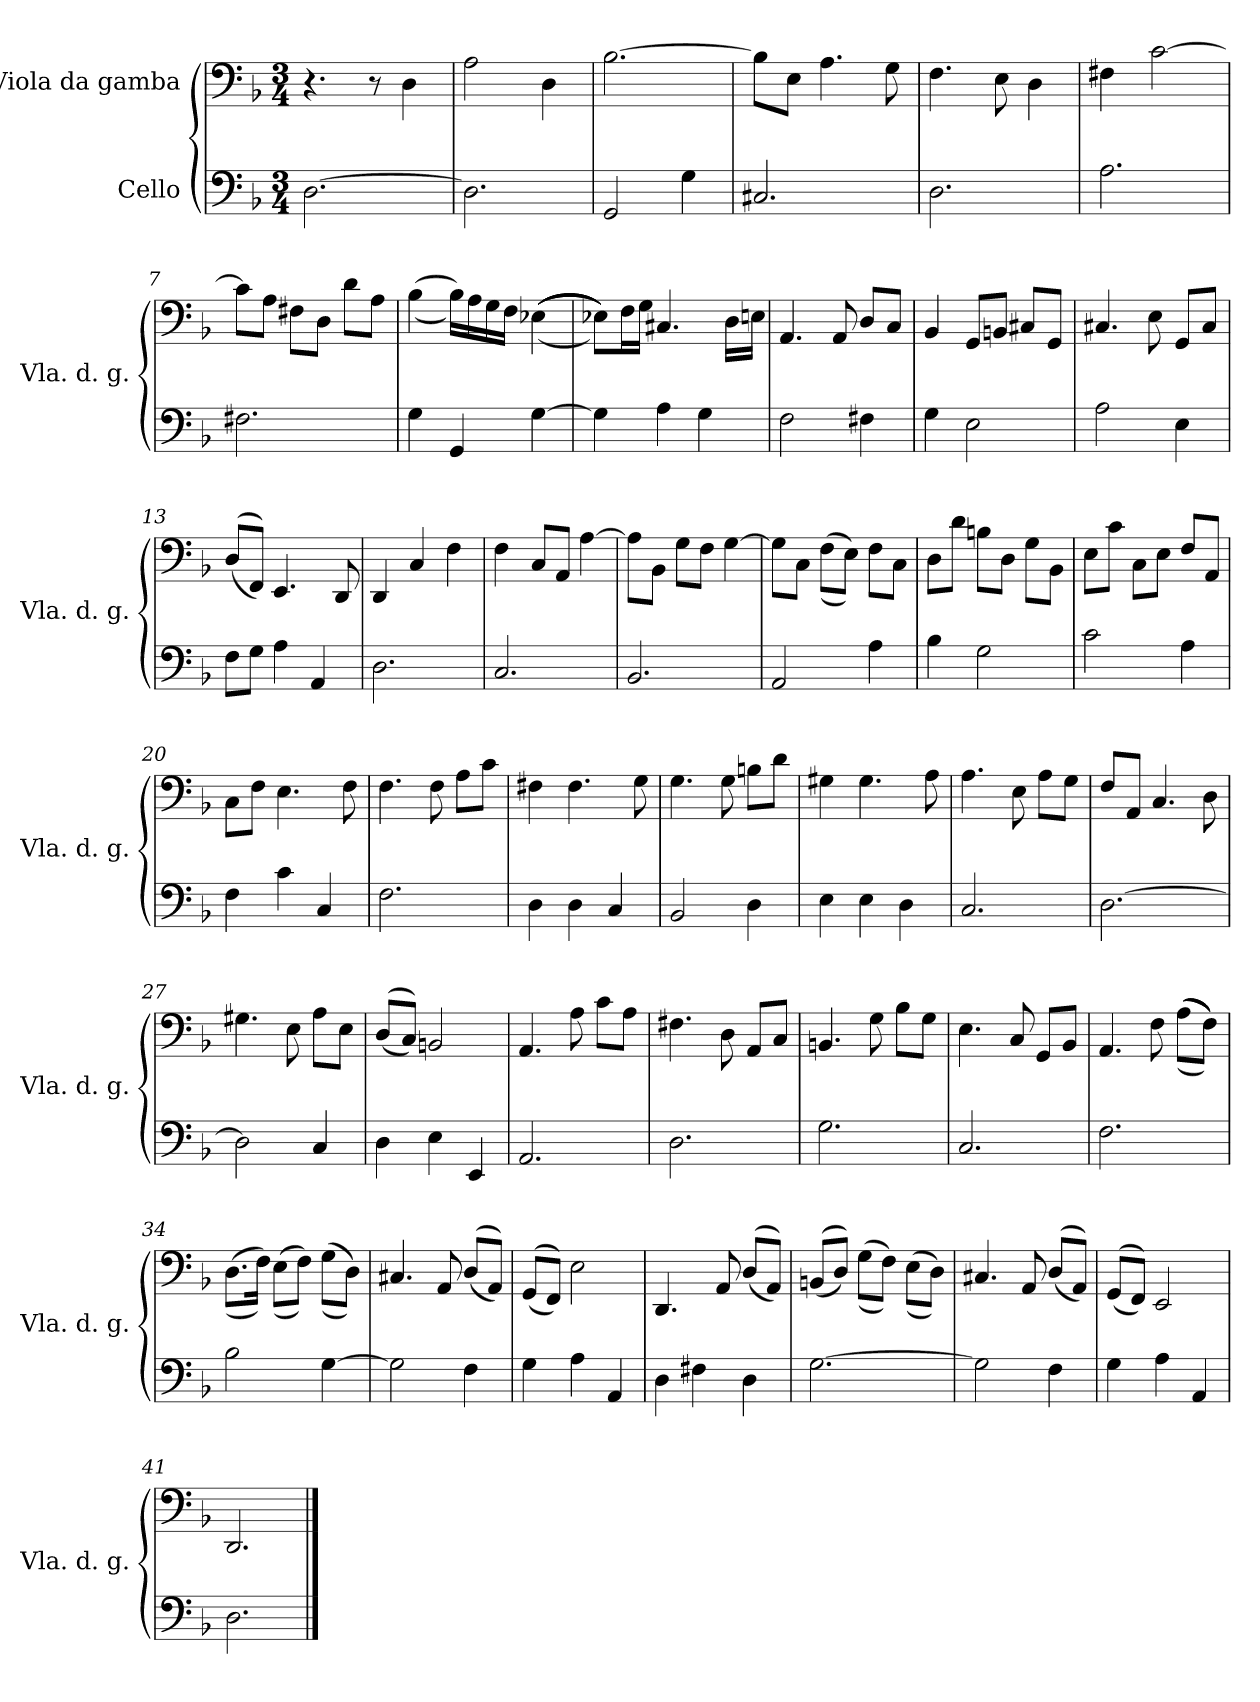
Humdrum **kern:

**kern	**kern
*part2	*part1
*staff2	*staff1
*I"Cello	*I"Viola da gamba
*	*I'Vla. d. g.
*clefF4	*clefF4
*k[b-]	*k[b-]
*M3/4	*M3/4
*MM70	*MM70
=1	=1
[2.D\	4.r
.	8r
.	4D\
=2	=2
2.D\]	2A\
.	4D\
=3	=3
2GG/	[2.B-\
4G\	.
=4	=4
2.C#X/	8B-\L]
.	8E\J
.	4.A\
.	8G\
=5	=5
2.D\	4.F\
.	8E\
.	4D\
=6	=6
2.A\	4F#X\
.	[2c\
=7	=7
2.F#X\	8c\L]
.	8A\J
.	8F#X\L
.	8D\J
.	8d\L
.	8A\J
!!LO:LB:g=z
=8	=8
4G\	(>(>4B-\
4GG/	16B-\LL))
.	16A\
.	16G\
.	16F\JJ
[4G\	(>(>(>(>(>(>4E-X\
=9	=9
4G\]	((8E-X\L))))))
.	16F\L
.	16G\JJ
4A\	4.C#X/
4G\	.
.	16D\LL
.	16En\JJ
=10	=10
2F\	4.AA/
.	8AA/
4F#X\	8D/L
.	8C/J
=11	=11
4G\	4BB-/
2E\	8GG/L
.	8BBn/J
.	8C#X/L
.	8GG/J
=12	=12
2A\	4.C#X/
.	8E\
4E\	8GG/L
.	8C#/J
!!LO:LB:g=z
=13	=13
8F\L	(<(<8D/L
8G\J	8FF/J))
4A\	4.EE/
4AA/	.
.	8DD/
=14	=14
2.D\	4DD/
.	4C/
.	4F\
=15	=15
2.C/	4F\
.	8C/L
.	8AA/J
.	[4A\
=16	=16
2.BB-/	8A\L]
.	8BB-\J
.	8G\L
.	8F\J
.	[4G\
=17	=17
2AA/	8G\L]
.	8C\J
.	(>(>8F\L
.	8E\J))
4A\	8F\L
.	8C\J
=18	=18
4B-\	8D\L
.	8d\J
2G\	8Bn\L
.	8D\J
.	8G\L
.	8BB-\J
!!LO:LB:g=z
=19	=19
2c\	8E\L
.	8c\J
.	8C\L
.	8E\J
4A\	8F/L
.	8AA/J
=20	=20
4F\	8C\L
.	8F\J
4c\	4.E\
4C/	.
.	8F\
=21	=21
2.F\	4.F\
.	8F\
.	8A\L
.	8c\J
=22	=22
4D\	4F#X\
4D\	4.F#\
4C/	.
.	8G\
=23	=23
2BB-/	4.G\
.	8G\
4D\	8Bn\L
.	8d\J
=24	=24
4E\	4G#X\
4E\	4.G#\
4D\	.
.	8A\
!!LO:LB:g=z
=25	=25
2.C/	4.A\
.	8E\
.	8A\L
.	8G\J
=26	=26
[2.D\	8F/L
.	8AA/J
.	4.C/
.	8D\
=27	=27
2D\]	4.G#X\
.	8E\
4C/	8A\L
.	8E\J
=28	=28
4D\	(<(<8D/L
.	8C/J))
4E\	2BBn/
4EE/	.
=29	=29
2.AA/	4.AA/
.	8A\
.	8c\L
.	8A\J
=30	=30
2.D\	4.F#X\
.	8D\
.	8AA/L
.	8C/J
!!LO:PB:g=z
=31	=31
2.G\	4.BBn/
.	8G\
.	8B-\L
.	8G\J
=32	=32
2.C/	4.E\
.	8C/
.	8GG/L
.	8BB-/J
=33	=33
2.F\	4.AA/
.	8F\
.	(>(>(>(>8A\L
.	8F\J))))
=34	=34
2B-\	(>(>8.D\L
.	16F\Jk))
.	(>(>8E\L
.	8F\J))
[4G\	(>(>8G\L
.	8D\J))
=35	=35
2G\]	4.C#X/
.	8AA/
4F\	(<(<8D/L
.	8AA/J))
=36	=36
4G\	(<(<8GG/L
.	8FF/J))
4A\	2E\
4AA/	.
!!LO:LB:g=z
=37	=37
4D\	4.DD/
4F#X\	.
.	8AA/
4D\	(<(<8D/L
.	8AA/J))
=38	=38
[2.G\	(<(<8BBn/L
.	8D/J))
.	(>(>8G\L
.	8F\J))
.	(>(>8E\L
.	8D\J))
=39	=39
2G\]	4.C#X/
.	8AA/
4F\	(<(<8D/L
.	8AA/J))
=40	=40
4G\	(<(<8GG/L
.	8FF/J))
4A\	2EE/
4AA/	.
=41	=41
2.D\	2.DD/
==	==
*-	*-
